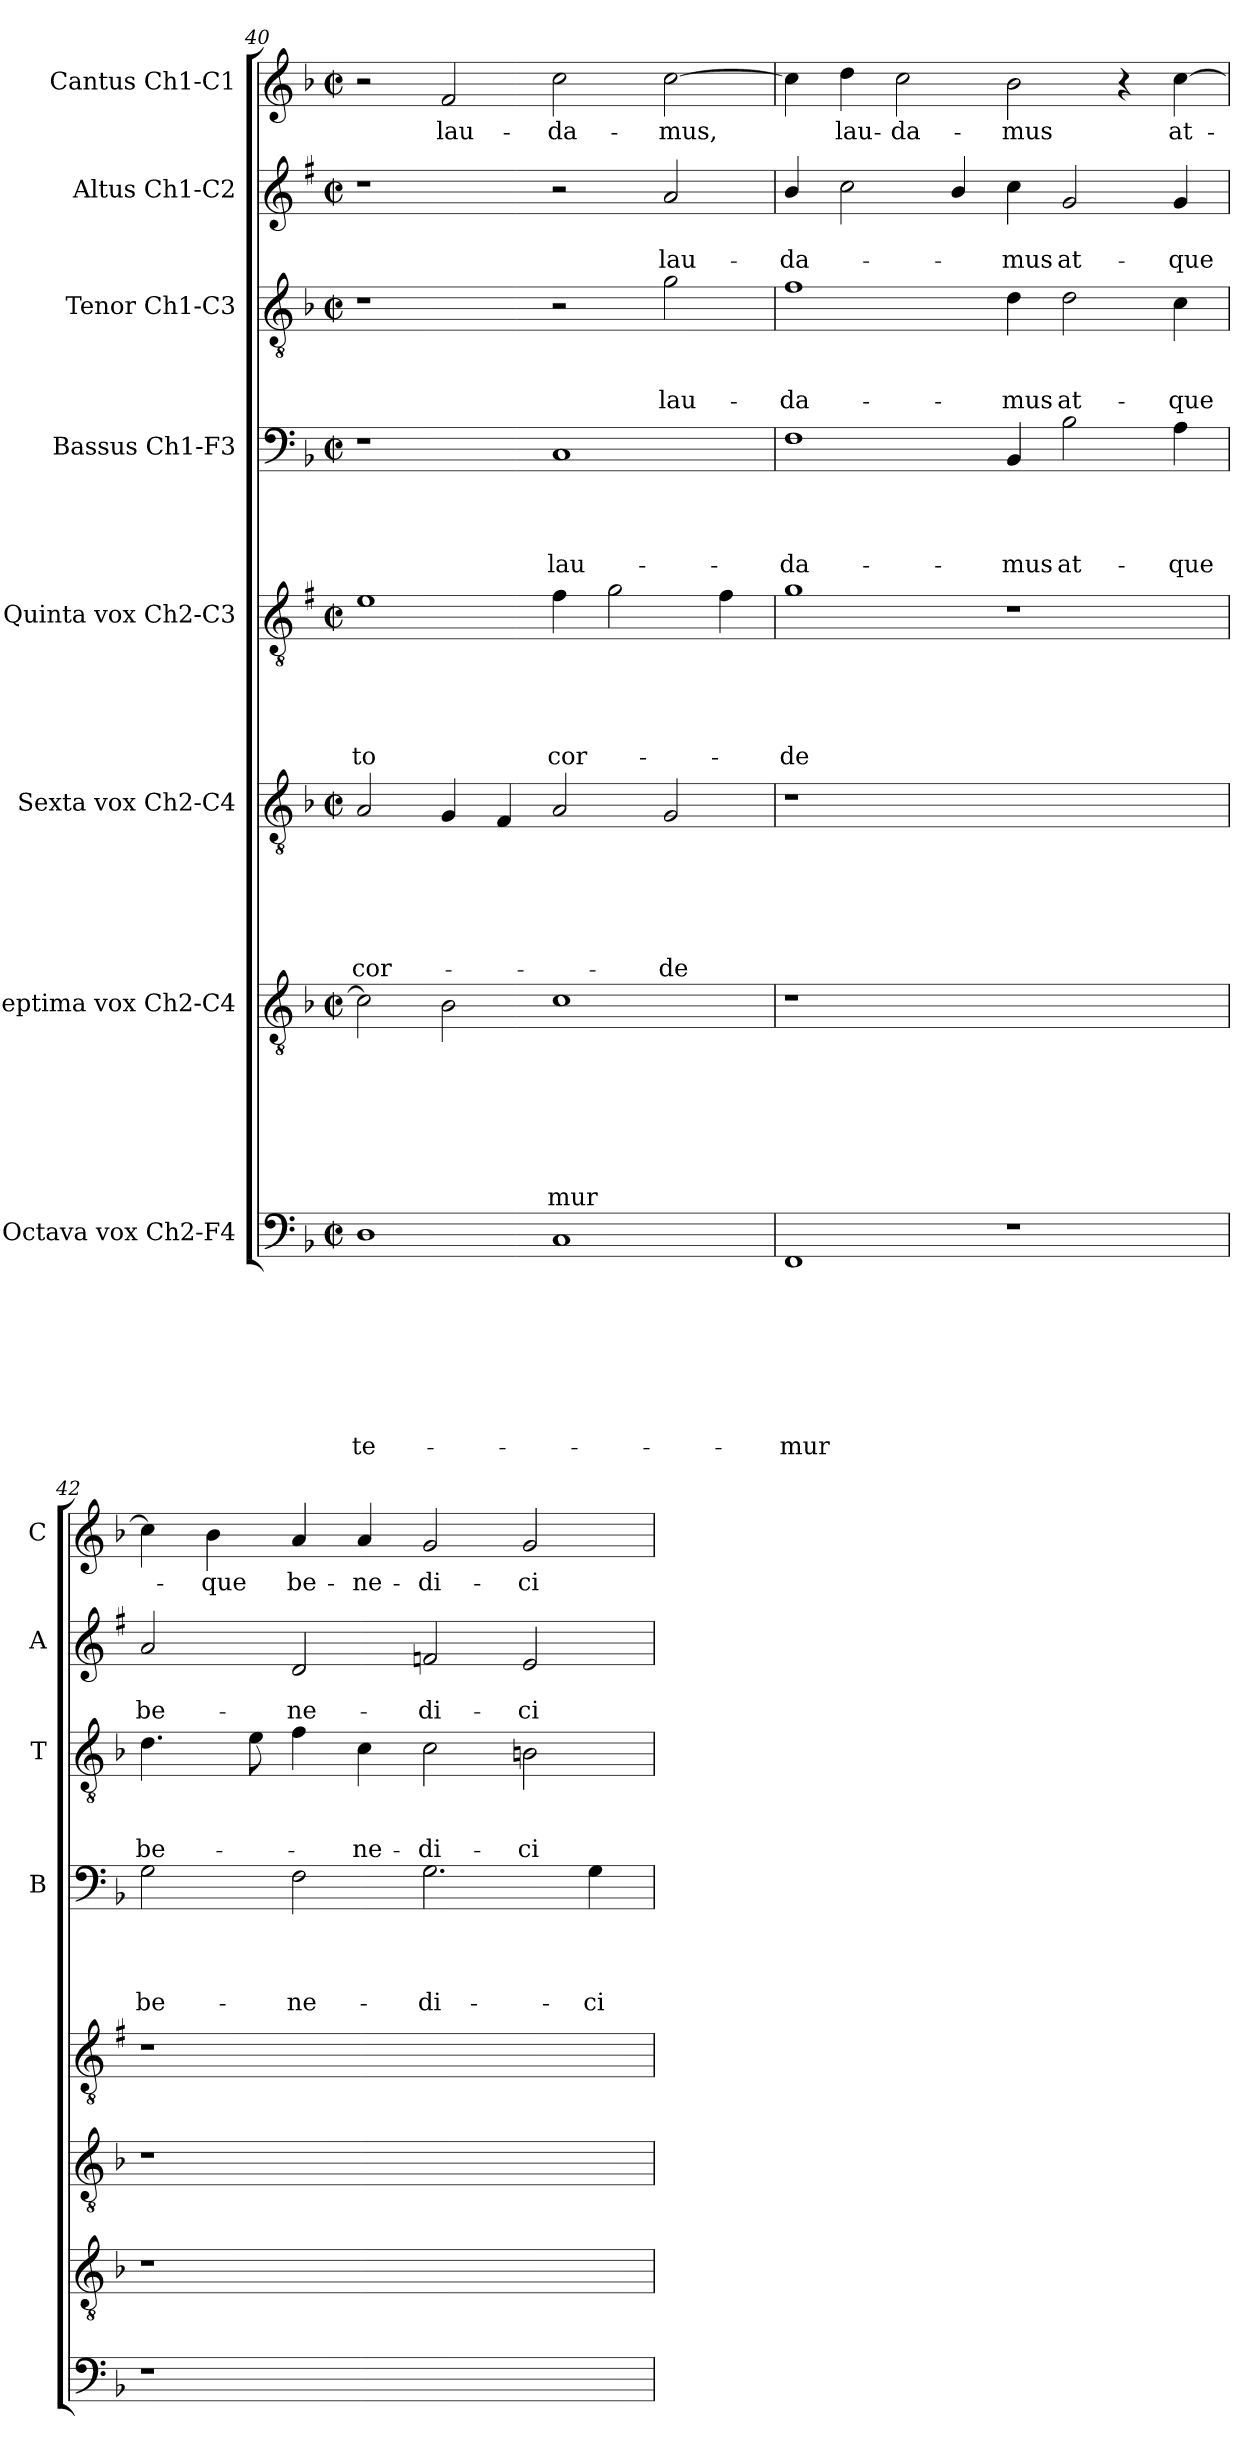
**kern	**text	**text	**text	**text	**text	**text	**text	**text	**kern	**text	**text	**text	**text	**text	**text	**text	**kern	**text	**text	**text	**text	**text	**text	**kern	**text	**text	**text	**text	**text	**kern	**text	**text	**text	**text	**kern	**text	**text	**text	**kern	**text	**text	**kern	**text
*part8	*part8	*part8	*part8	*part8	*part8	*part8	*part8	*part8	*part7	*part7	*part7	*part7	*part7	*part7	*part7	*part7	*part6	*part6	*part6	*part6	*part6	*part6	*part6	*part5	*part5	*part5	*part5	*part5	*part5	*part4	*part4	*part4	*part4	*part4	*part3	*part3	*part3	*part3	*part2	*part2	*part2	*part1	*part1
*staff8	*staff8	*staff8	*staff8	*staff8	*staff8	*staff8	*staff8	*staff8	*staff7	*staff7	*staff7	*staff7	*staff7	*staff7	*staff7	*staff7	*staff6	*staff6	*staff6	*staff6	*staff6	*staff6	*staff6	*staff5	*staff5	*staff5	*staff5	*staff5	*staff5	*staff4	*staff4	*staff4	*staff4	*staff4	*staff3	*staff3	*staff3	*staff3	*staff2	*staff2	*staff2	*staff1	*staff1
*I"Octava vox Ch2-F4	*	*	*	*	*	*	*	*	*I"Septima vox Ch2-C4	*	*	*	*	*	*	*	*I"Sexta vox Ch2-C4	*	*	*	*	*	*	*I"Quinta vox Ch2-C3	*	*	*	*	*	*I"Bassus Ch1-F3	*	*	*	*	*I"Tenor Ch1-C3	*	*	*	*I"Altus Ch1-C2	*	*	*I"Cantus Ch1-C1	*
*	*	*	*	*	*	*	*	*	*	*	*	*	*	*	*	*	*	*	*	*	*	*	*	*	*	*	*	*	*	*I'B	*	*	*	*	*I'T	*	*	*	*I'A	*	*	*I'C	*
*clefF4	*	*	*	*	*	*	*	*	*clefGv2	*	*	*	*	*	*	*	*clefGv2	*	*	*	*	*	*	*clefGv2	*	*	*	*	*	*clefF4	*	*	*	*	*clefGv2	*	*	*	*clefG2	*	*	*clefG2	*
*	*	*	*	*	*	*	*	*	*	*	*	*	*	*	*	*	*	*	*	*	*	*	*	*ITrd1c2	*	*	*	*	*	*	*	*	*	*	*	*	*	*	*ITrd1c2	*	*	*	*
*k[b-]	*	*	*	*	*	*	*	*	*k[b-]	*	*	*	*	*	*	*	*k[b-]	*	*	*	*	*	*	*k[b-]	*	*	*	*	*	*k[b-]	*	*	*	*	*k[b-]	*	*	*	*k[b-]	*	*	*k[b-]	*
*F:	*	*	*	*	*	*	*	*	*F:	*	*	*	*	*	*	*	*F:	*	*	*	*	*	*	*F:	*	*	*	*	*	*F:	*	*	*	*	*F:	*	*	*	*F:	*	*	*F:	*
*M2/2	*	*	*	*	*	*	*	*	*M2/2	*	*	*	*	*	*	*	*M2/2	*	*	*	*	*	*	*M2/2	*	*	*	*	*	*M2/2	*	*	*	*	*M2/2	*	*	*	*M2/2	*	*	*M2/2	*
*met(c|)	*	*	*	*	*	*	*	*	*met(c|)	*	*	*	*	*	*	*	*met(c|)	*	*	*	*	*	*	*met(c|)	*	*	*	*	*	*met(c|)	*	*	*	*	*met(c|)	*	*	*	*met(c|)	*	*	*met(c|)	*
=40	=40	=40	=40	=40	=40	=40	=40	=40	=40	=40	=40	=40	=40	=40	=40	=40	=40	=40	=40	=40	=40	=40	=40	=40	=40	=40	=40	=40	=40	=40	=40	=40	=40	=40	=40	=40	=40	=40	=40	=40	=40	=40	=40
!	!	!	!	!	!	!	!	!LO:LY:b	!	!	!	!	!	!	!	!	!	!	!	!	!	!	!LO:LY:b	!	!	!	!	!	!LO:LY:b	!	!	!	!	!	!	!	!	!	!	!	!	!	!
1D	.	.	.	.	.	.	.	-te-	2c\]	.	.	.	.	.	.	.	2A/	.	.	.	.	.	cor-	1d	.	.	.	.	-to	1r	.	.	.	.	1r	.	.	.	1r	.	.	2r	.
!	!	!	!	!	!	!	!	!	!	!	!	!	!	!	!	!	!	!	!	!	!	!	!	!	!	!	!	!	!	!	!	!	!	!	!	!	!	!	!	!	!	!	!LO:LY:b
.	.	.	.	.	.	.	.	.	2B-\	.	.	.	.	.	.	.	4G/	.	.	.	.	.	.	.	.	.	.	.	.	.	.	.	.	.	.	.	.	.	.	.	.	2f/	lau-
.	.	.	.	.	.	.	.	.	.	.	.	.	.	.	.	.	4F/	.	.	.	.	.	.	.	.	.	.	.	.	.	.	.	.	.	.	.	.	.	.	.	.	.	.
!	!	!	!	!	!	!	!	!	!	!	!	!	!	!	!	!LO:LY:b	!	!	!	!	!	!	!	!	!	!	!	!	!LO:LY:b	!	!	!	!	!LO:LY:b	!	!	!	!	!	!	!	!	!LO:LY:b
1C	.	.	.	.	.	.	.	.	1c	.	.	.	.	.	.	-mur	2A/	.	.	.	.	.	.	4e\	.	.	.	.	cor-	1C	.	.	.	lau-	2r	.	.	.	2r	.	.	2cc\	-da-
.	.	.	.	.	.	.	.	.	.	.	.	.	.	.	.	.	.	.	.	.	.	.	.	2f\	.	.	.	.	.	.	.	.	.	.	.	.	.	.	.	.	.	.	.
!	!	!	!	!	!	!	!	!	!	!	!	!	!	!	!	!	!	!	!	!	!	!	!LO:LY:b	!	!	!	!	!	!	!	!	!	!	!	!	!	!	!LO:LY:b	!	!	!LO:LY:b	!	!LO:LY:b
.	.	.	.	.	.	.	.	.	.	.	.	.	.	.	.	.	2G/	.	.	.	.	.	-de	.	.	.	.	.	.	.	.	.	.	.	2g\	.	.	lau-	2g/	.	lau-	[2cc\	-mus,
.	.	.	.	.	.	.	.	.	.	.	.	.	.	.	.	.	.	.	.	.	.	.	.	4e\	.	.	.	.	.	.	.	.	.	.	.	.	.	.	.	.	.	.	.
=41	=41	=41	=41	=41	=41	=41	=41	=41	=41	=41	=41	=41	=41	=41	=41	=41	=41	=41	=41	=41	=41	=41	=41	=41	=41	=41	=41	=41	=41	=41	=41	=41	=41	=41	=41	=41	=41	=41	=41	=41	=41	=41	=41
!	!	!	!	!	!	!	!	!LO:LY:b	!	!	!	!	!	!	!	!	!	!	!	!	!	!	!	!	!	!	!	!	!LO:LY:b	!	!	!	!	!LO:LY:b	!	!	!	!LO:LY:b	!	!	!LO:LY:b	!	!
1FF	.	.	.	.	.	.	.	-mur	1r	.	.	.	.	.	.	.	1r	.	.	.	.	.	.	1f	.	.	.	.	-de	1F	.	.	.	-da-	1f	.	.	-da-	4a/	.	-da-	4cc\]	.
!	!	!	!	!	!	!	!	!	!	!	!	!	!	!	!	!	!	!	!	!	!	!	!	!	!	!	!	!	!	!	!	!	!	!	!	!	!	!	!	!	!	!	!LO:LY:b
.	.	.	.	.	.	.	.	.	.	.	.	.	.	.	.	.	.	.	.	.	.	.	.	.	.	.	.	.	.	.	.	.	.	.	.	.	.	.	2b-\	.	.	4dd\	lau-
!	!	!	!	!	!	!	!	!	!	!	!	!	!	!	!	!	!	!	!	!	!	!	!	!	!	!	!	!	!	!	!	!	!	!	!	!	!	!	!	!	!	!	!LO:LY:b
.	.	.	.	.	.	.	.	.	.	.	.	.	.	.	.	.	.	.	.	.	.	.	.	.	.	.	.	.	.	.	.	.	.	.	.	.	.	.	.	.	.	2cc\	-da-
.	.	.	.	.	.	.	.	.	.	.	.	.	.	.	.	.	.	.	.	.	.	.	.	.	.	.	.	.	.	.	.	.	.	.	.	.	.	.	4a/	.	.	.	.
!	!	!	!	!	!	!	!	!	!	!	!	!	!	!	!	!	!	!	!	!	!	!	!	!	!	!	!	!	!	!	!	!	!	!LO:LY:b	!	!	!	!LO:LY:b	!	!	!LO:LY:b	!	!LO:LY:b
1r	.	.	.	.	.	.	.	.	1ryy	.	.	.	.	.	.	.	1ryy	.	.	.	.	.	.	1r	.	.	.	.	.	4BB-/	.	.	.	-mus	4d\	.	.	-mus	4b-\	.	-mus	2b-\	-mus
!	!	!	!	!	!	!	!	!	!	!	!	!	!	!	!	!	!	!	!	!	!	!	!	!	!	!	!	!	!	!	!	!	!	!LO:LY:b	!	!	!	!LO:LY:b	!	!	!LO:LY:b	!	!
.	.	.	.	.	.	.	.	.	.	.	.	.	.	.	.	.	.	.	.	.	.	.	.	.	.	.	.	.	.	2B-\	.	.	.	at-	2d\	.	.	at-	2f/	.	at-	.	.
.	.	.	.	.	.	.	.	.	.	.	.	.	.	.	.	.	.	.	.	.	.	.	.	.	.	.	.	.	.	.	.	.	.	.	.	.	.	.	.	.	.	4r	.
!	!	!	!	!	!	!	!	!	!	!	!	!	!	!	!	!	!	!	!	!	!	!	!	!	!	!	!	!	!	!	!	!	!	!LO:LY:b	!	!	!	!LO:LY:b	!	!	!LO:LY:b	!	!LO:LY:b
.	.	.	.	.	.	.	.	.	.	.	.	.	.	.	.	.	.	.	.	.	.	.	.	.	.	.	.	.	.	4A\	.	.	.	-que	4c\	.	.	-que	4f/	.	-que	[4cc\	at-
=42	=42	=42	=42	=42	=42	=42	=42	=42	=42	=42	=42	=42	=42	=42	=42	=42	=42	=42	=42	=42	=42	=42	=42	=42	=42	=42	=42	=42	=42	=42	=42	=42	=42	=42	=42	=42	=42	=42	=42	=42	=42	=42	=42
!	!	!	!	!	!	!	!	!	!	!	!	!	!	!	!	!	!	!	!	!	!	!	!	!	!	!	!	!	!	!	!	!	!	!LO:LY:b	!	!	!	!LO:LY:b	!	!	!LO:LY:b	!	!
1r	.	.	.	.	.	.	.	.	1r	.	.	.	.	.	.	.	1r	.	.	.	.	.	.	1r	.	.	.	.	.	2G\	.	.	.	be-	4.d\	.	.	be-	2g/	.	be-	4cc\]	.
!	!	!	!	!	!	!	!	!	!	!	!	!	!	!	!	!	!	!	!	!	!	!	!	!	!	!	!	!	!	!	!	!	!	!	!	!	!	!	!	!	!	!	!LO:LY:b
.	.	.	.	.	.	.	.	.	.	.	.	.	.	.	.	.	.	.	.	.	.	.	.	.	.	.	.	.	.	.	.	.	.	.	.	.	.	.	.	.	.	4b-\	-que
.	.	.	.	.	.	.	.	.	.	.	.	.	.	.	.	.	.	.	.	.	.	.	.	.	.	.	.	.	.	.	.	.	.	.	8e\	.	.	.	.	.	.	.	.
!	!	!	!	!	!	!	!	!	!	!	!	!	!	!	!	!	!	!	!	!	!	!	!	!	!	!	!	!	!	!	!	!	!	!LO:LY:b	!	!	!	!	!	!	!LO:LY:b	!	!LO:LY:b
.	.	.	.	.	.	.	.	.	.	.	.	.	.	.	.	.	.	.	.	.	.	.	.	.	.	.	.	.	.	2F\	.	.	.	-ne-	4f\	.	.	.	2c/	.	-ne-	4a/	be-
!	!	!	!	!	!	!	!	!	!	!	!	!	!	!	!	!	!	!	!	!	!	!	!	!	!	!	!	!	!	!	!	!	!	!	!	!	!	!LO:LY:b	!	!	!	!	!LO:LY:b
.	.	.	.	.	.	.	.	.	.	.	.	.	.	.	.	.	.	.	.	.	.	.	.	.	.	.	.	.	.	.	.	.	.	.	4c\	.	.	-ne-	.	.	.	4a/	-ne-
!	!	!	!	!	!	!	!	!	!	!	!	!	!	!	!	!	!	!	!	!	!	!	!	!	!	!	!	!	!	!	!	!	!	!LO:LY:b	!	!	!	!LO:LY:b	!	!	!LO:LY:b	!	!LO:LY:b
1ryy	.	.	.	.	.	.	.	.	1ryy	.	.	.	.	.	.	.	1ryy	.	.	.	.	.	.	1ryy	.	.	.	.	.	2.G\	.	.	.	-di-	2c\	.	.	-di-	2e-X/	.	-di-	2g/	-di-
!	!	!	!	!	!	!	!	!	!	!	!	!	!	!	!	!	!	!	!	!	!	!	!	!	!	!	!	!	!	!	!	!	!	!	!	!	!	!LO:LY:b	!	!	!LO:LY:b	!	!LO:LY:b
.	.	.	.	.	.	.	.	.	.	.	.	.	.	.	.	.	.	.	.	.	.	.	.	.	.	.	.	.	.	.	.	.	.	.	2Bn\	.	.	-ci-	2d/	.	-ci-	2g/	-ci-
!	!	!	!	!	!	!	!	!	!	!	!	!	!	!	!	!	!	!	!	!	!	!	!	!	!	!	!	!	!	!	!	!	!	!LO:LY:b	!	!	!	!	!	!	!	!	!
.	.	.	.	.	.	.	.	.	.	.	.	.	.	.	.	.	.	.	.	.	.	.	.	.	.	.	.	.	.	4G\	.	.	.	-ci-	.	.	.	.	.	.	.	.	.
=	=	=	=	=	=	=	=	=	=	=	=	=	=	=	=	=	=	=	=	=	=	=	=	=	=	=	=	=	=	=	=	=	=	=	=	=	=	=	=	=	=	=	=
*-	*-	*-	*-	*-	*-	*-	*-	*-	*-	*-	*-	*-	*-	*-	*-	*-	*-	*-	*-	*-	*-	*-	*-	*-	*-	*-	*-	*-	*-	*-	*-	*-	*-	*-	*-	*-	*-	*-	*-	*-	*-	*-	*-
